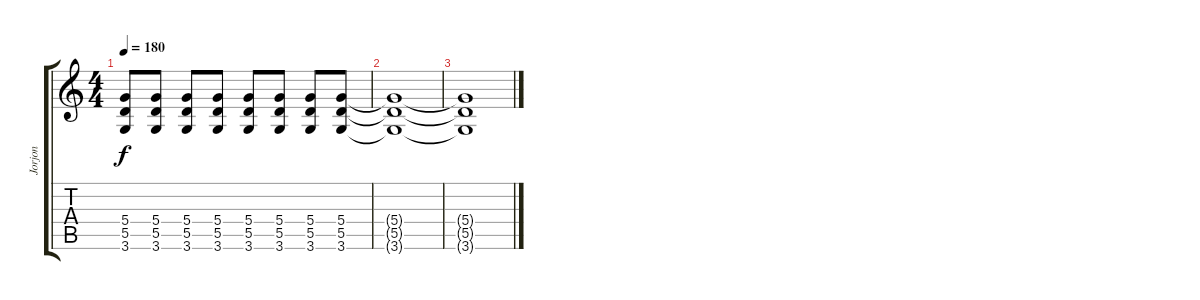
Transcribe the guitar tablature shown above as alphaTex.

\track ("Jorjon" "Jorjon") {instrument overdrivenguitar}
\staff {score tabs}
\tuning (E4 B3 G3 D3 A2 E2) {hide}
\ts (4 4)
\tempo 180
\clef g2
\ks c
(5.4 5.5 3.6).8{dy f} (5.4 5.5 3.6).8 (5.4 5.5 3.6).8 (5.4 5.5 3.6).8 (5.4 5.5 3.6).8 (5.4 5.5 3.6).8 (5.4 5.5 3.6).8 (5.4 5.5 3.6).8 |
(5.4{t} 5.5{t} 3.6{t}).1{volume 0} |
(5.4{t} 5.5{t} 3.6{t}).1
